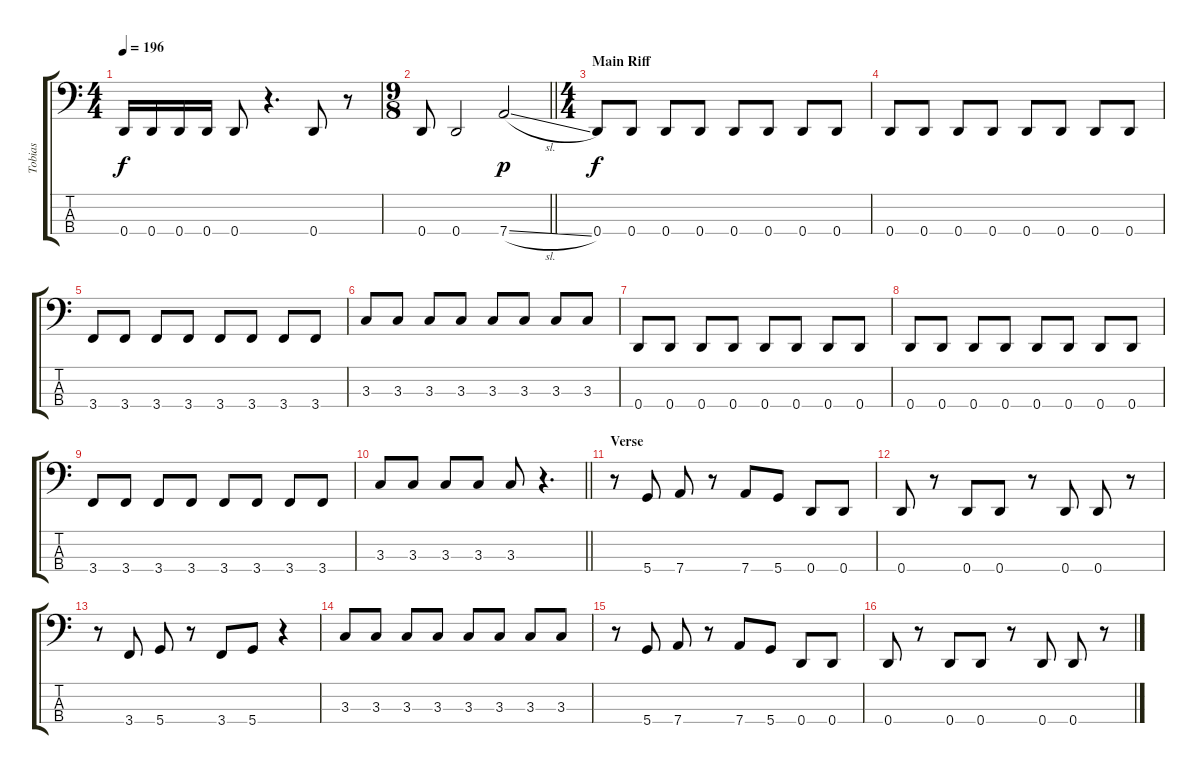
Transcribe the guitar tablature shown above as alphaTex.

\track ("Tobias" "Tobias") {instrument electricbasspick}
\staff {score tabs}
\tuning (G2 D2 A1 D1) {hide}
\ts (4 4)
\tempo 196
\clef f4
\ks aminor
0.4.16{dy f} 0.4.16 0.4.16 0.4.16 0.4.8 r.4{d} 0.4.8 r.8 |
\ts (9 8)
\barLineRight lightlight
0.4.8 0.4.2 7.4{sl}.2{dy p} |
\ts (4 4)
\section ("" "Main Riff")
0.4.8{dy f} 0.4.8 0.4.8 0.4.8 0.4.8 0.4.8 0.4.8 0.4.8 |
0.4.8 0.4.8 0.4.8 0.4.8 0.4.8 0.4.8 0.4.8 0.4.8 |
3.4.8 3.4.8 3.4.8 3.4.8 3.4.8 3.4.8 3.4.8 3.4.8 |
3.3.8 3.3.8 3.3.8 3.3.8 3.3.8 3.3.8 3.3.8 3.3.8 |
0.4.8 0.4.8 0.4.8 0.4.8 0.4.8 0.4.8 0.4.8 0.4.8 |
0.4.8 0.4.8 0.4.8 0.4.8 0.4.8 0.4.8 0.4.8 0.4.8 |
3.4.8 3.4.8 3.4.8 3.4.8 3.4.8 3.4.8 3.4.8 3.4.8 |
\barLineRight lightlight
3.3.8 3.3.8 3.3.8 3.3.8 3.3.8 r.4{d} |
\section ("" "Verse")
r.8 5.4.8 7.4.8 r.8 7.4.8 5.4.8 0.4.8 0.4.8 |
0.4.8 r.8 0.4.8 0.4.8 r.8 0.4.8 0.4.8 r.8 |
r.8 3.4.8 5.4.8 r.8 3.4.8 5.4.8 r.4 |
3.3.8 3.3.8 3.3.8 3.3.8 3.3.8 3.3.8 3.3.8 3.3.8 |
r.8 5.4.8 7.4.8 r.8 7.4.8 5.4.8 0.4.8 0.4.8 |
0.4.8 r.8 0.4.8 0.4.8 r.8 0.4.8 0.4.8 r.8
